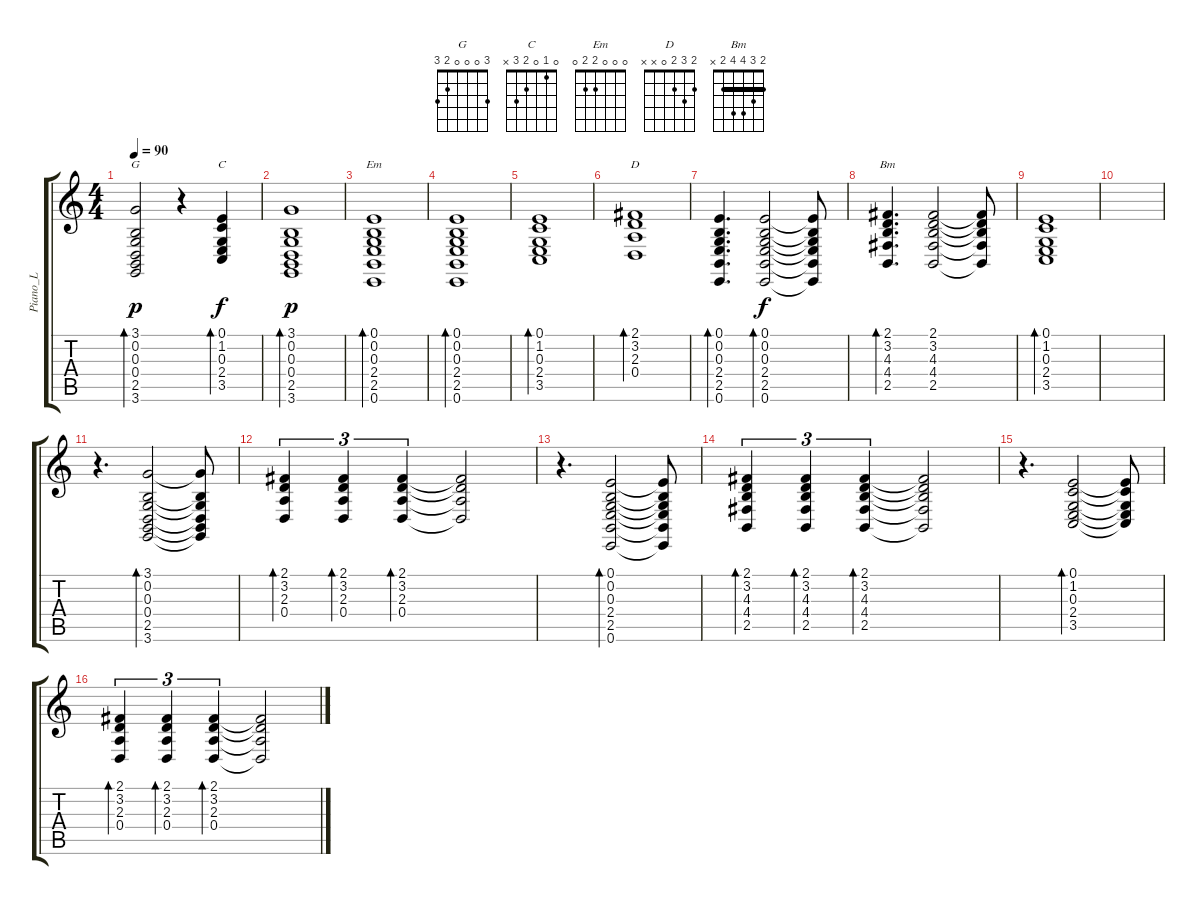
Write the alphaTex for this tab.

\track ("Piano_L" "Piano_L") {instrument brightacousticpiano}
\staff {score tabs}
\tuning (E4 B3 G3 D3 A2 E2) {hide}
\chord ("G" 3 0 0 0 2 3)
\chord ("C" 0 1 0 2 3 x)
\chord ("Em" 0 0 0 2 2 0)
\chord ("D" 2 3 2 0 x x)
\chord ("Bm" 2 3 4 4 2 x) {barre 2}
\ts (4 4)
\tempo 90
\clef g2
\ks c
(3.1 0.2 0.3 0.4 2.5 3.6).2{bd 120 ch "G" dy p} r.4 (0.1 1.2 0.3 2.4 3.5).4{bd 120 ch "C" dy f} |
(3.1 0.2 0.3 0.4 2.5 3.6).1{bd 120 dy p} |
(0.1 0.2 0.3 2.4 2.5 0.6).1{bd 120 ch "Em"} |
(0.1 0.2 0.3 2.4 2.5 0.6).1{bd 120} |
(0.1 1.2 0.3 2.4 3.5).1{bd 120} |
(2.1 3.2 2.3 0.4).1{bd 120 ch "D"} |
(0.1 0.2 0.3 2.4 2.5 0.6).4{d bd 30} (0.1 0.2 0.3 2.4 2.5 0.6).2{bd 30 dy f} (0.1{t} 0.2{t} 0.3{t} 2.4{t} 2.5{t} 0.6{t}).8 |
(2.1 3.2 4.3 4.4 2.5).4{d bd 30 ch "Bm"} (2.1 3.2 4.3 4.4 2.5).2 (2.1{t} 3.2{t} 4.3{t} 4.4{t} 2.5{t}).8 |
(0.1 1.2 0.3 2.4 3.5).1{bd 240} |
|
r.4{d} (3.1 0.2 0.3 0.4 2.5 3.6).2{bd 30} (3.1{t} 0.2{t} 0.3{t} 0.4{t} 2.5{t} 3.6{t}).8 |
(2.1 3.2 2.3 0.4).4{tu (3 2) bd 30} (2.1 3.2 2.3 0.4).4{tu (3 2) bd 30} (2.1 3.2 2.3 0.4).4{tu (3 2) bd 30} (2.1{t} 3.2{t} 2.3{t} 0.4{t}).2 |
r.4{d} (0.1 0.2 0.3 2.4 2.5 0.6).2{bd 30} (0.1{t} 0.2{t} 0.3{t} 2.4{t} 2.5{t} 0.6{t}).8 |
(2.1 3.2 4.3 4.4 2.5).4{tu (3 2) bd 30} (2.1 3.2 4.3 4.4 2.5).4{tu (3 2) bd 30} (2.1 3.2 4.3 4.4 2.5).4{tu (3 2) bd 30} (2.1{t} 3.2{t} 4.3{t} 4.4{t} 2.5{t}).2 |
r.4{d} (0.1 1.2 0.3 2.4 3.5).2{bd 30} (0.1{t} 1.2{t} 0.3{t} 2.4{t} 3.5{t}).8 |
(2.1 3.2 2.3 0.4).4{tu (3 2) bd 30} (2.1 3.2 2.3 0.4).4{tu (3 2) bd 30} (2.1 3.2 2.3 0.4).4{tu (3 2) bd 30} (2.1{t} 3.2{t} 2.3{t} 0.4{t}).2
